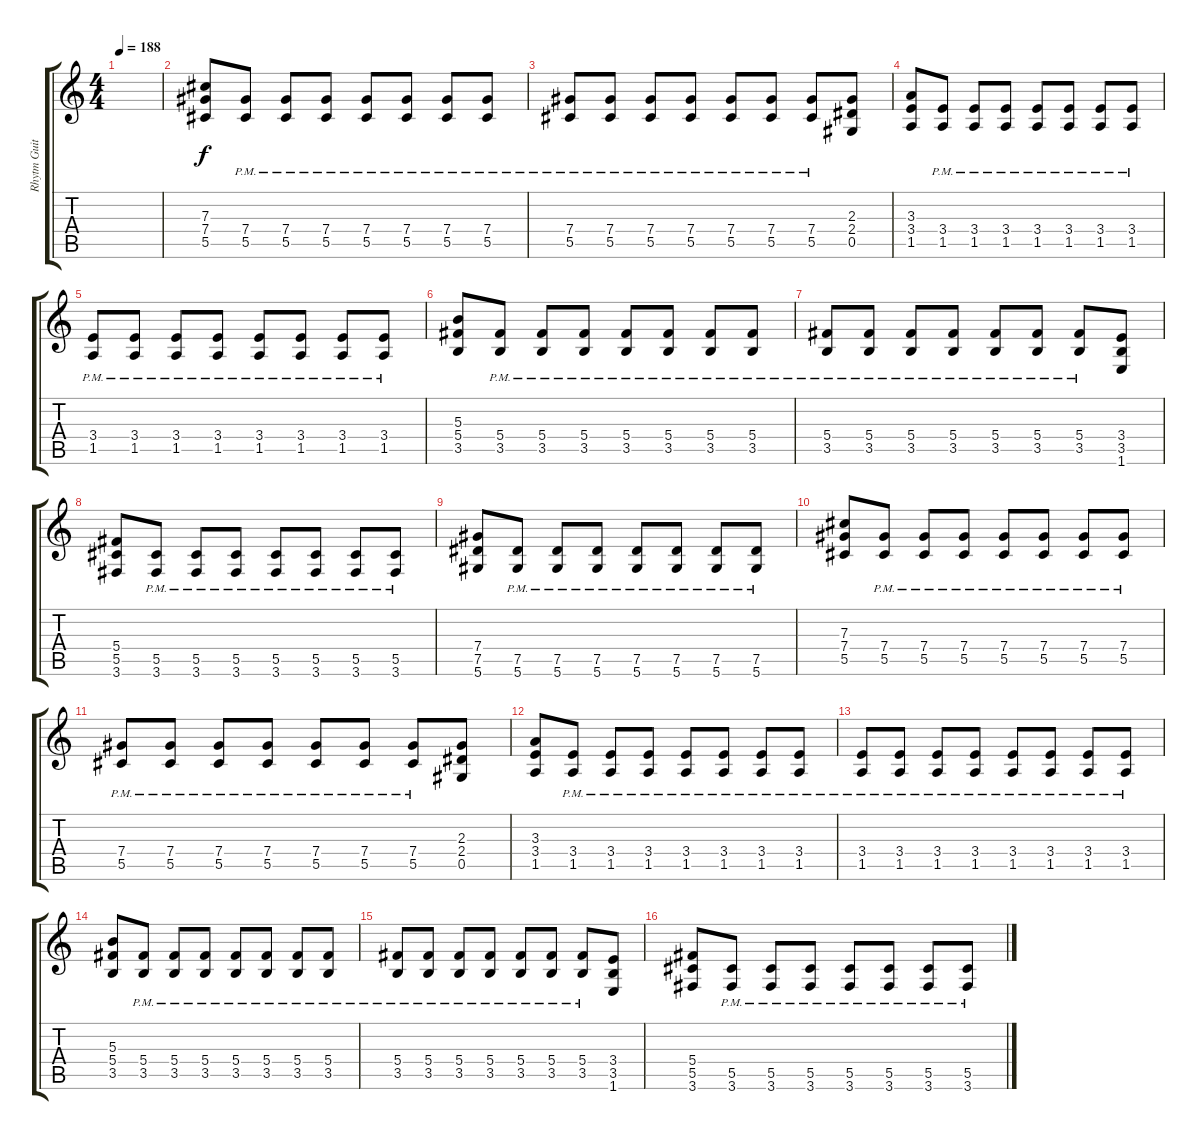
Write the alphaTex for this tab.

\track ("Rhytm Guitar" "Rhytm Guit") {instrument distortionguitar}
\staff {score tabs}
\tuning (Eb4 Bb3 Gb3 Db3 Ab2 Eb2) {hide}
\ts (4 4)
\tempo 188
\clef g2
\ks c
|
(7.3 7.4 5.5).8 (7.4{pm} 5.5{pm}).8 (7.4{pm} 5.5{pm}).8 (7.4{pm} 5.5{pm}).8 (7.4{pm} 5.5{pm}).8 (7.4{pm} 5.5{pm}).8 (7.4{pm} 5.5{pm}).8 (7.4{pm} 5.5{pm}).8 |
(7.4{pm} 5.5{pm}).8 (7.4{pm} 5.5{pm}).8 (7.4{pm} 5.5{pm}).8 (7.4{pm} 5.5{pm}).8 (7.4{pm} 5.5{pm}).8 (7.4{pm} 5.5{pm}).8 (7.4{pm} 5.5{pm}).8 (2.3 2.4 0.5).8 |
(3.3 3.4 1.5).8 (3.4{pm} 1.5{pm}).8 (3.4{pm} 1.5{pm}).8 (3.4{pm} 1.5{pm}).8 (3.4{pm} 1.5{pm}).8 (3.4{pm} 1.5{pm}).8 (3.4{pm} 1.5{pm}).8 (3.4{pm} 1.5{pm}).8 |
(3.4{pm} 1.5{pm}).8 (3.4{pm} 1.5{pm}).8 (3.4{pm} 1.5{pm}).8 (3.4{pm} 1.5{pm}).8 (3.4{pm} 1.5{pm}).8 (3.4{pm} 1.5{pm}).8 (3.4{pm} 1.5{pm}).8 (3.4{pm} 1.5{pm}).8 |
(5.3 5.4 3.5).8 (5.4{pm} 3.5{pm}).8 (5.4{pm} 3.5{pm}).8 (5.4{pm} 3.5{pm}).8 (5.4{pm} 3.5{pm}).8 (5.4{pm} 3.5{pm}).8 (5.4{pm} 3.5{pm}).8 (5.4{pm} 3.5{pm}).8 |
(5.4{pm} 3.5{pm}).8 (5.4{pm} 3.5{pm}).8 (5.4{pm} 3.5{pm}).8 (5.4{pm} 3.5{pm}).8 (5.4{pm} 3.5{pm}).8 (5.4{pm} 3.5{pm}).8 (5.4{pm} 3.5{pm}).8 (3.4 3.5 1.6).8 |
(5.4 5.5 3.6).8 (5.5{pm} 3.6{pm}).8 (5.5{pm} 3.6{pm}).8 (5.5{pm} 3.6{pm}).8 (5.5{pm} 3.6{pm}).8 (5.5{pm} 3.6{pm}).8 (5.5{pm} 3.6{pm}).8 (5.5{pm} 3.6{pm}).8 |
(7.4 7.5 5.6).8 (7.5{pm} 5.6{pm}).8 (7.5{pm} 5.6{pm}).8 (7.5{pm} 5.6{pm}).8 (7.5{pm} 5.6{pm}).8 (7.5{pm} 5.6{pm}).8 (7.5{pm} 5.6{pm}).8 (7.5{pm} 5.6{pm}).8 |
(7.3 7.4 5.5).8 (7.4{pm} 5.5{pm}).8 (7.4{pm} 5.5{pm}).8 (7.4{pm} 5.5{pm}).8 (7.4{pm} 5.5{pm}).8 (7.4{pm} 5.5{pm}).8 (7.4{pm} 5.5{pm}).8 (7.4{pm} 5.5{pm}).8 |
(7.4{pm} 5.5{pm}).8 (7.4{pm} 5.5{pm}).8 (7.4{pm} 5.5{pm}).8 (7.4{pm} 5.5{pm}).8 (7.4{pm} 5.5{pm}).8 (7.4{pm} 5.5{pm}).8 (7.4{pm} 5.5{pm}).8 (2.3 2.4 0.5).8 |
(3.3 3.4 1.5).8 (3.4{pm} 1.5{pm}).8 (3.4{pm} 1.5{pm}).8 (3.4{pm} 1.5{pm}).8 (3.4{pm} 1.5{pm}).8 (3.4{pm} 1.5{pm}).8 (3.4{pm} 1.5{pm}).8 (3.4{pm} 1.5{pm}).8 |
(3.4{pm} 1.5{pm}).8 (3.4{pm} 1.5{pm}).8 (3.4{pm} 1.5{pm}).8 (3.4{pm} 1.5{pm}).8 (3.4{pm} 1.5{pm}).8 (3.4{pm} 1.5{pm}).8 (3.4{pm} 1.5{pm}).8 (3.4{pm} 1.5{pm}).8 |
(5.3 5.4 3.5).8 (5.4{pm} 3.5{pm}).8 (5.4{pm} 3.5{pm}).8 (5.4{pm} 3.5{pm}).8 (5.4{pm} 3.5{pm}).8 (5.4{pm} 3.5{pm}).8 (5.4{pm} 3.5{pm}).8 (5.4{pm} 3.5{pm}).8 |
(5.4{pm} 3.5{pm}).8 (5.4{pm} 3.5{pm}).8 (5.4{pm} 3.5{pm}).8 (5.4{pm} 3.5{pm}).8 (5.4{pm} 3.5{pm}).8 (5.4{pm} 3.5{pm}).8 (5.4{pm} 3.5{pm}).8 (3.4 3.5 1.6).8 |
(5.4 5.5 3.6).8 (5.5{pm} 3.6{pm}).8 (5.5{pm} 3.6{pm}).8 (5.5{pm} 3.6{pm}).8 (5.5{pm} 3.6{pm}).8 (5.5{pm} 3.6{pm}).8 (5.5{pm} 3.6{pm}).8 (5.5{pm} 3.6{pm}).8
